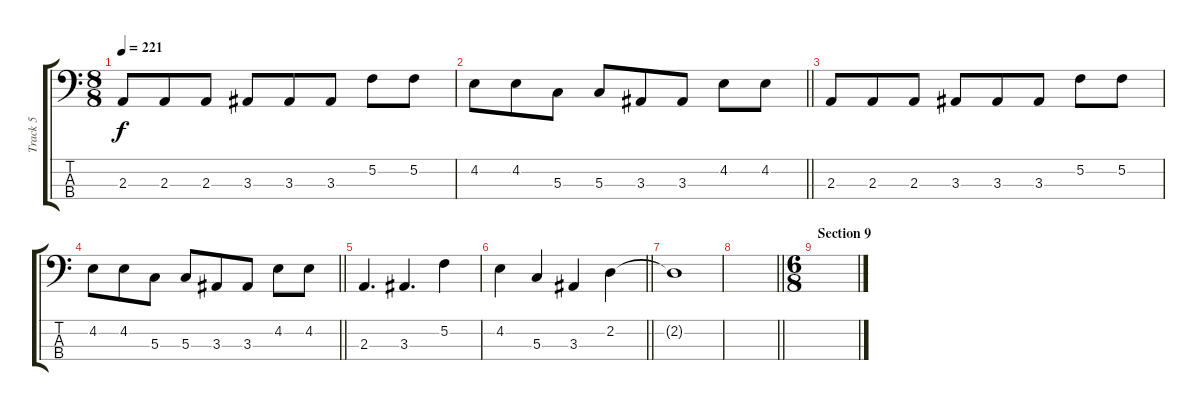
\track ("Track 5" "Track 5") {instrument electricbassfinger}
\staff {score tabs}
\tuning (F2 C2 G1 D1) {hide}
\ts (8 8)
\tempo 221
\clef f4
\ks c
2.3.8{dy f} 2.3.8 2.3.8 3.3.8 3.3.8 3.3.8 5.2.8 5.2.8 |
\barLineRight lightlight
4.2.8 4.2.8 5.3.8 5.3.8 3.3.8 3.3.8 4.2.8 4.2.8 |
2.3.8 2.3.8 2.3.8 3.3.8 3.3.8 3.3.8 5.2.8 5.2.8 |
\barLineRight lightlight
4.2.8 4.2.8 5.3.8 5.3.8 3.3.8 3.3.8 4.2.8 4.2.8 |
2.3.4{d} 3.3.4{d} 5.2.4 |
\barLineRight lightlight
4.2.4 5.3.4 3.3.4 2.2.4 |
2.2{t}.1 |
\barLineRight lightlight
|
\ts (6 8)
\section ("" "Section 9")
